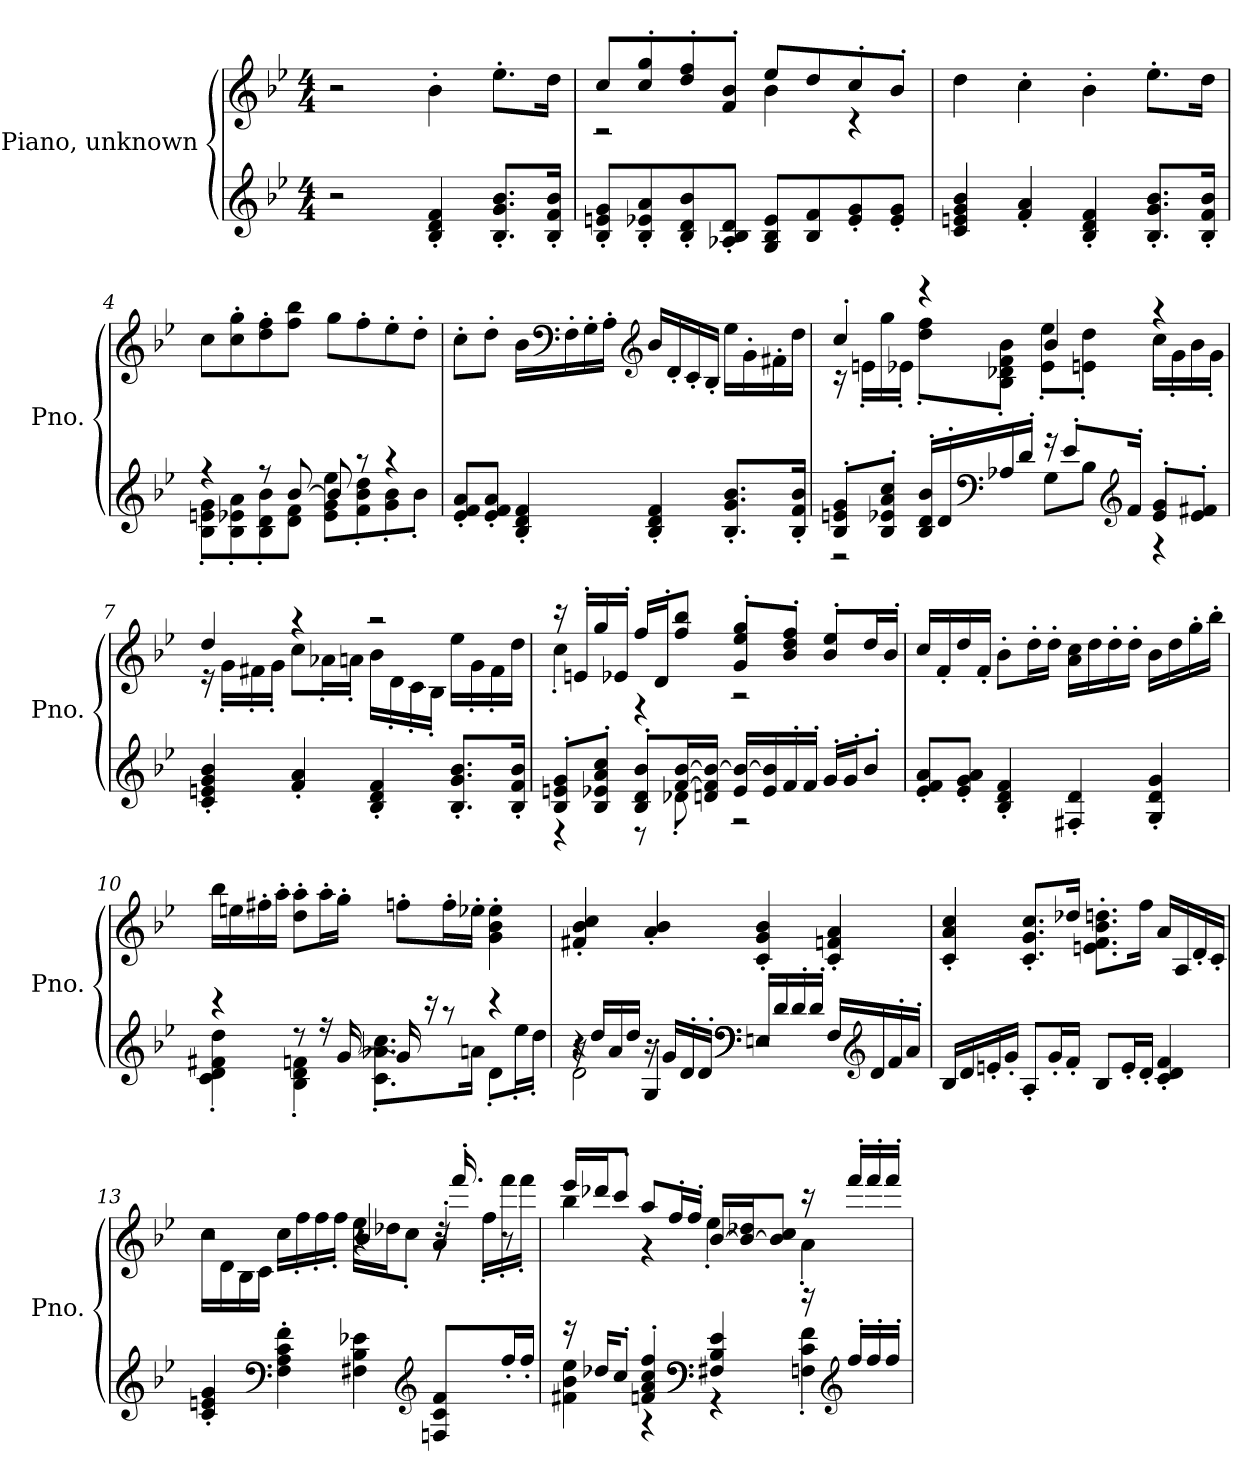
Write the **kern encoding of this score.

**kern	**kern
*part1	*part1
*staff2	*staff1
*I"Piano, unknown	*
*I'Pno.	*
*clefG2	*clefG2
*k[b-e-]	*k[b-e-]
*M4/4	*M4/4
*MM120	*MM120
=1	=1
2r	2r
4B-/' 4d/' 4f/'	4b-'\
8.B-/' 8.g/' 8.b-/'L	8.ee-'\L
16B-/' 16f/' 16b-/'Jk	16dd\Jk
=2	=2
*	*^
8B-/' 8en/' 8g/'L	8cc/L	2r
8B-/' 8e-X/' 8a/'	8cc/' 8gg/'	.
8B-/' 8d/' 8b-/'	8dd/' 8ff/'	.
8A-X/' 8B-/' 8d/'J	8f/' 8b-/'J	.
8G/ 8B-/ 8e-/L	8ee-/L	4b-\
8B-/ 8f/	8dd/	.
8e-/' 8g/'	8cc'/	4r
8e-/' 8g/'J	8b-'/J	.
*	*v	*v
=3	=3
4c/ 4en/ 4g/ 4b-/	4dd\
4f/' 4a/'	4cc'\
4B-/' 4d/' 4f/'	4b-'\
8.B-/' 8.g/' 8.b-/'L	8.ee-'\L
16B-/' 16f/' 16b-/'Jk	16dd\Jk
=4	=4
*^	*
4r	8B-\' 8en\' 8g\'L	8cc\L
.	8B-\' 8e-X\' 8a\'	8cc\' 8gg\'
8r	8B-\' 8d\' 8b-\'	8dd\' 8ff\'
[8b-/	8d\ 8f\J	8ff\ 8bb-\J
8b-/]	8e-\ 8g\ 8ee-\L	8gg\L
8r	8f\' 8b-\' 8dd\'	8ff'\
4r	8g\' 8b-\'	8ee-'\
.	8b-'\J	8dd'\J
*v	*v	*
!!LO:LB:g=z
=5	=5
8e-/' 8f/' 8a/'L	8cc'\L
8e-/' 8f/' 8a/'J	8dd'\J
4B-/' 4d/' 4f/'	16b-\LL
*	*clefF4
.	16F'\
.	16G'\
.	16A'\JJ
*	*clefG2
4B-/' 4d/' 4f/'	16b-/LL
.	16d'/
.	16c'/
.	16B-'/JJ
8.B-/' 8.g/' 8.b-/'L	16ee-\LL
.	16g'\
.	16f#X'\
16B-/' 16f/' 16b-/'Jk	16dd\JJ
=6	=6
*^	*^
8B-/' 8en/' 8g/'L	2r	4cc'/	16r
.	.	.	16en'\LL
8B-/' 8e-X/' 8a/' 8cc/'J	.	.	16gg\
.	.	.	16e-X'\JJ
16B-/' 16d/' 16b-/'LL	.	4r	8dd\' 8ff\'L
16d'/	.	.	.
*clefF4	*	*	*
16A-X/	.	.	8B-\' 8d-X\' 8f\' 8b-\'J
16d'/JJ	.	.	.
16r	8G\L	4b-/	8e-\' 8ee-\'L
8e-'/L	.	.	.
.	8B-\J	.	8en\' 8dd\'J
*clefG2	*	*	*
16f'/Jk	.	.	.
8e-/' 8g/'L	4r	4r	16cc\LL
.	.	.	16g'\
8e-/' 8f#X/'J	.	.	16b-\
.	.	.	16g'\JJ
*v	*v	*	*
!!LO:LB:g=z	!!
=7	=7	=7
4c/' 4en/' 4g/' 4b-/'	4dd/	16r
.	.	16g'\LL
.	.	16f#X'\
.	.	16g'\JJ
4f/' 4a/'	4r	8cc\L
.	.	16a-X'\L
.	.	16an'\JJ
4B-/' 4d/' 4f/'	2r	16b-\LL
.	.	16d'\
.	.	16c'\
.	.	16B-'\JJ
8.B-/' 8.g/' 8.b-/'L	.	16ee-\LL
.	.	16g'\
.	.	16f#'\
16B-/' 16f/' 16b-/'Jk	.	16dd\JJ
=8	=8	=8
*^	*	*
8B-/' 8en/' 8g/'L	4r	16r	4cc'\
.	.	16en'/LL	.
8B-/' 8e-X/' 8a/' 8cc/'J	.	16gg/	.
.	.	16e-X'/JJ	.
8B-/' 8d/' 8b-/'L	8r	16ff/LL	4r
.	.	16d'/J	.
[16f/ [16b-/L	8d-X'\	8ff/ 8bb-/J	.
16dn/ 16f/] 16b-/_JJ	.	.	.
16e-/ 16b-/_LL	2r	8g/' 8ee-/' 8gg/'L	2r
16e-/ 16b-/]	.	.	.
16f'/	.	8b-/' 8dd/' 8ff/'J	.
16f'/JJ	.	.	.
16g'/LL	.	8b-/' 8ee-/'L	.
16g'/J	.	.	.
8b-'/J	.	16dd/L	.
.	.	16b-'/JJ	.
*v	*v	*	*
*	*v	*v
!!LO:LB:g=z
=9	=9
8e-/' 8f/' 8a/'L	16cc/LL
.	16f'/
8e-/' 8g/' 8a/'J	16dd/
.	16f'/JJ
4B-/' 4d/' 4f/'	8b-'\L
.	16dd'\L
.	16dd'\JJ
4F#X/' 4d/'	16a\ 16cc\LL
.	16dd\
.	16dd'\
.	16dd'\JJ
4G/' 4d/' 4g/'	16b-\LL
.	16dd\
.	16gg'\
.	16bb-'\JJ
=10	=10
*^	*
4r	4c\' 4d\' 4f#X\' 4dd\'	16bb-\LL
.	.	16een\
.	.	16ff#X'\
.	.	16aa'\JJ
8r	4B-\' 4d\' 4fn\'	8dd\' 8aa\'L
16r	.	16aa'\L
[16g/	.	16gg'\JJ
16g/]	8.c\' 8.a-X\' 8.cc\'L	8ffn'\L
16r	.	.
8r	.	16ff'\L
.	16an\Jk	16ee-X'\JJ
4r	8d'\L	4g\' 4b-\' 4ee-\'
.	16ee-'\L	.
.	16dd'\JJ	.
!!LO:LB:g=z
=11	=11	=11
*	*^	*
16r	2d\	4r	4f#X/' 4b-/' 4cc/'
16dd/LL	.	.	.
16a/	.	.	.
16dd/JJ	.	.	.
16r	.	4G'/	4a/' 4b-/'
16g/LL	.	.	.
16d'/	.	.	.
16d'/JJ	.	.	.
*clefF4	*	*	*
16En/LL	2r	2r	4c/' 4g/' 4b-/'
16d/	.	.	.
16d'/	.	.	.
16d'/JJ	.	.	.
16F/LL	.	.	4c/' 4fn/' 4a/'
*clefG2	*	*	*
16d/	.	.	.
16f'/	.	.	.
16a'/JJ	.	.	.
*v	*v	*v	*
=12	=12
16B-/LL	4c/' 4a/' 4cc/'
16d/	.
16en'/	.
16g'/JJ	.
8A'/L	8.c/' 8.g/' 8.cc/'L
16g'/L	.
16f'/JJ	16dd-X/Jk
8B-/L	8.en\' 8.f\' 8.b-\' 8.ddn\'L
16e'/L	.
16d'/JJ	16ff\Jk
4c/' 4d/' 4f/'	16a/LL
.	16A/
.	16d'/
.	16c'/JJ
!!LO:LB:g=z
=13	=13
*	*^
*	*	*^
4c/' 4en/' 4g/'	2r	16cc\LL	2r
.	.	16d\	.
.	.	16B-\	.
.	.	16c\JJ	.
*clefF4	*	*	*
4F\' 4A\' 4c\' 4f\'	.	16cc\LL	.
.	.	16ff'\	.
.	.	16ff'\	.
.	.	16ff'\JJ	.
4F#X\ 4B-\ 4e-X\	4r	16ee-\LL	4b-/
.	.	16dd-X\J	.
.	.	8cc'\J	.
*clefG2	*	*	*
8Fn/ 8c/ 8f/L	32r	16r	4a'/
.	16.fff'/	.	.
.	.	16ff'\LL	.
16ff'/L	8r	16fff'\	.
16ff'/JJ	.	16fff'\JJ	.
*	*	*v	*v
=14	=14	=14
*^	*	*
16r	4f#X\ 4b-\ 4ee-\	16eee-/LL	4bb-\
16dd-X/KL	.	16ddd-X/J	.
8cc'/J	.	8ccc'/J	.
4fn/' 4a/' 4cc/' 4ff/'	4r	8aa/L	4r
.	.	16ff'/L	.
.	.	16ff'/JJ	.
*clefF4	*	*	*
4F#X/ 4B-/ 4e-/	4r	[16b-/LL	4ee-'\
.	.	16b-/_ 16dd-X/J	.
.	.	8b-/] 8cc/J	.
16r	4Fn\' 4c\' 4f\'	16r	4a'\
*clefG2	*	*	*
16ff'/LL	.	16fff'/LL	.
16ff'/	.	16fff'/	.
16ff'/JJ	.	16fff'/JJ	.
*v	*v	*	*
*	*v	*v
=	=
*-	*-
